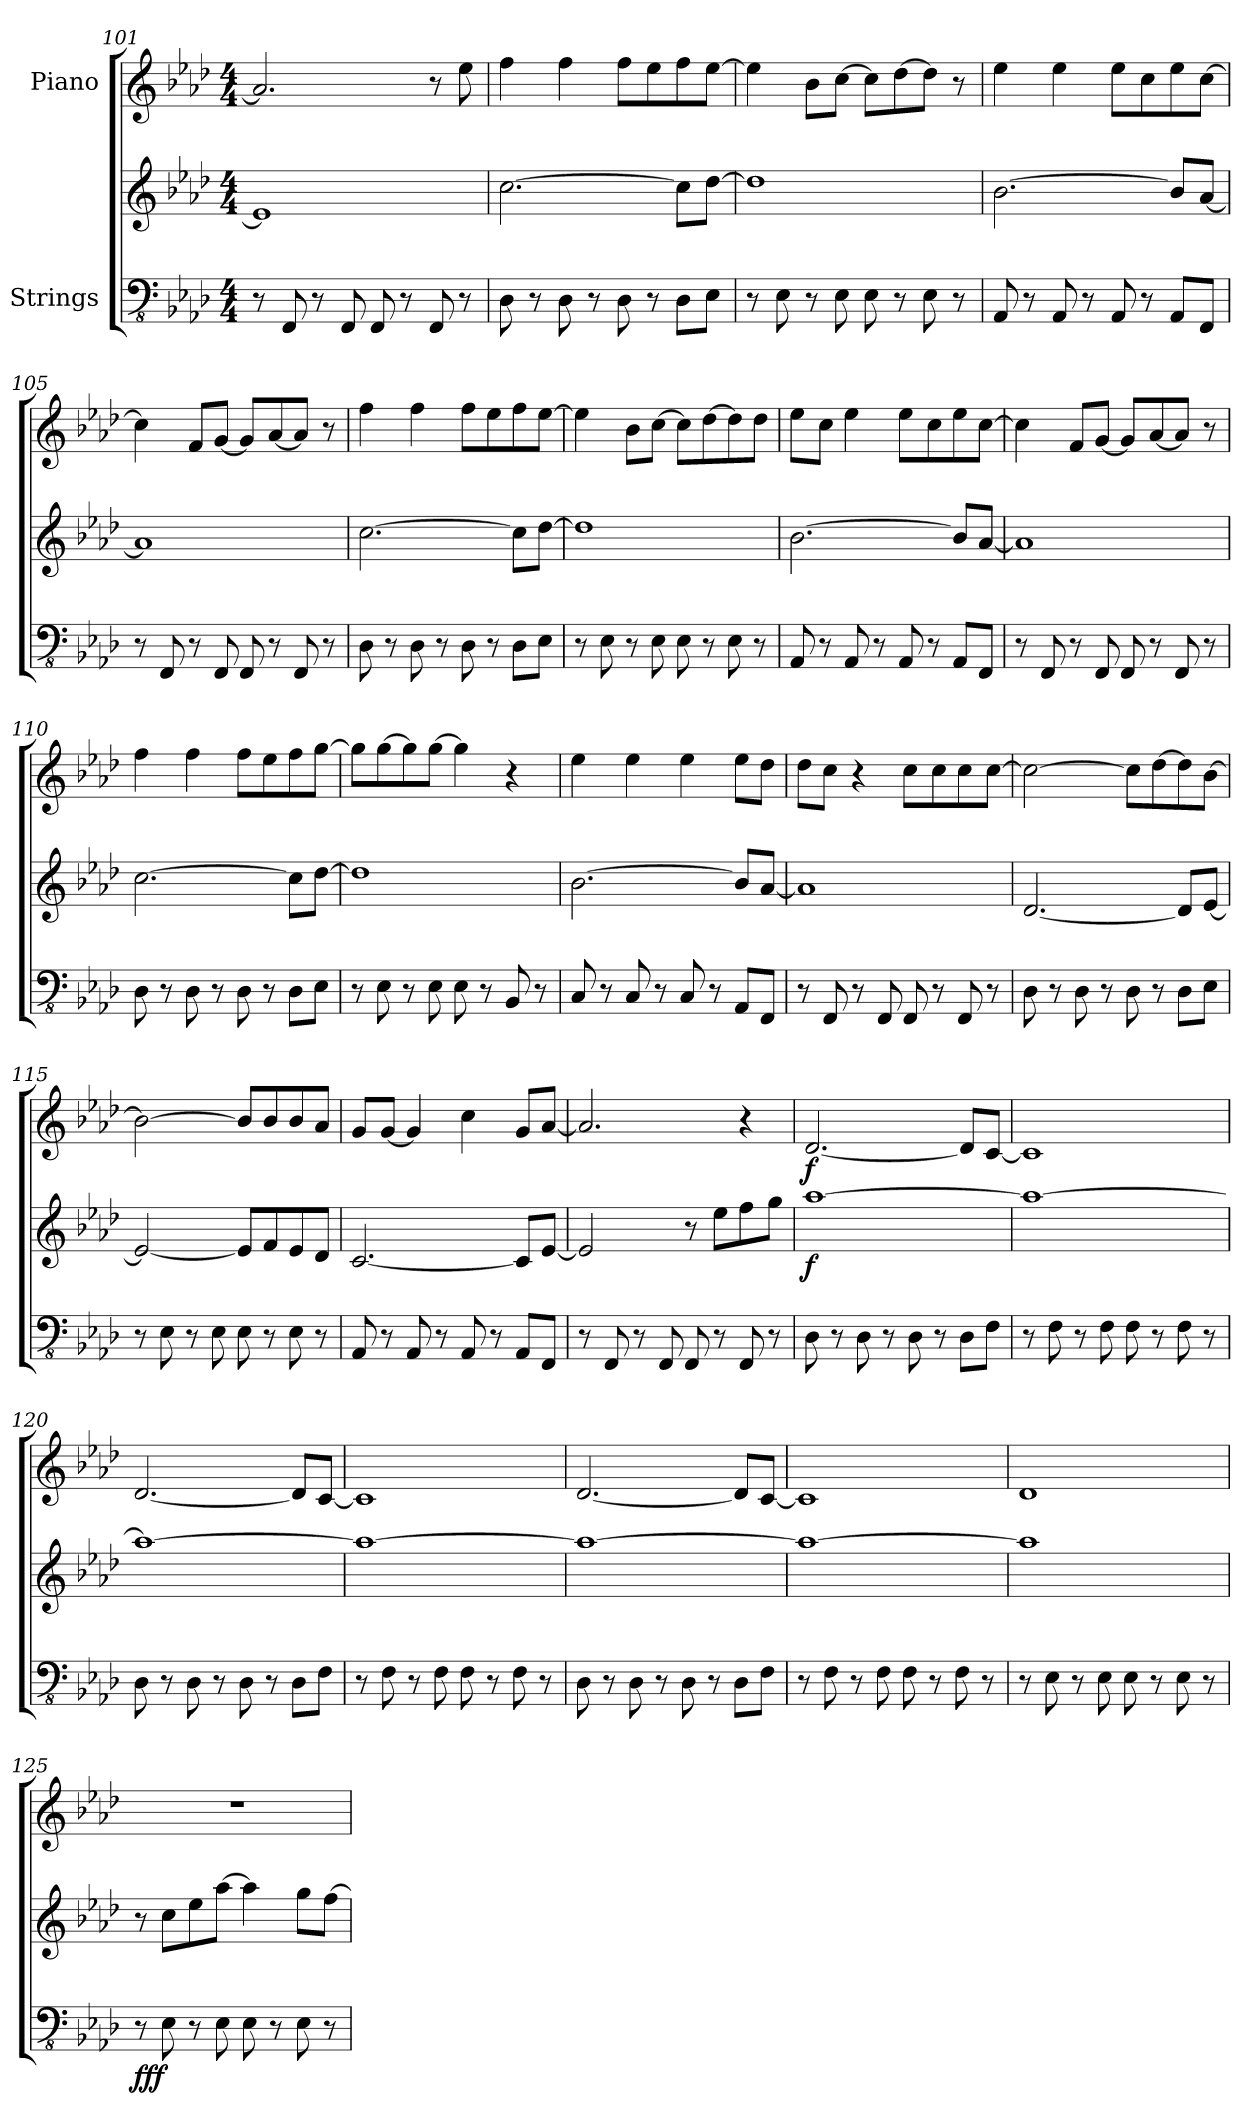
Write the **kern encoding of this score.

**kern	**kern	**dynam	**kern	**dynam
*part2	*part2	*part2	*part1	*part1
*staff3	*staff2	*staff2/3	*staff1	*staff1
*I"Strings	*	*	*I"Piano	*
*clefFv4	*clefG2	*	*clefG2	*
*k[b-e-a-d-]	*k[b-e-a-d-]	*	*k[b-e-a-d-]	*
*M4/4	*M4/4	*	*M4/4	*
=101	=101	=101	=101	=101
8r	1e-]	.	2.a-/]	.
8FFF/	.	.	.	.
8r	.	.	.	.
8FFF/	.	.	.	.
8FFF/	.	.	.	.
8r	.	.	.	.
8FFF/	.	.	8r	.
8r	.	.	8ee-\	.
=102	=102	=102	=102	=102
8DD-\	[2.cc\	.	4ff\	.
8r	.	.	.	.
8DD-\	.	.	4ff\	.
8r	.	.	.	.
8DD-\	.	.	8ff\L	.
8r	.	.	8ee-\	.
8DD-\L	8cc\L]	.	8ff\	.
8EE-\J	[8dd-\J	.	[8ee-\J	.
!!LO:LB:g=z
=103	=103	=103	=103	=103
8r	1dd-]	.	4ee-\]	.
8EE-\	.	.	.	.
8r	.	.	8b-\L	.
8EE-\	.	.	[8cc\J	.
8EE-\	.	.	8cc\L]	.
8r	.	.	[8dd-\	.
8EE-\	.	.	8dd-\J]	.
8r	.	.	8r	.
=104	=104	=104	=104	=104
8AAA-/	[2.b-\	.	4ee-\	.
8r	.	.	.	.
8AAA-/	.	.	4ee-\	.
8r	.	.	.	.
8AAA-/	.	.	8ee-\L	.
8r	.	.	8cc\	.
8AAA-/L	8b-/L]	.	8ee-\	.
8FFF/J	[8a-/J	.	[8cc\J	.
=105	=105	=105	=105	=105
8r	1a-]	.	4cc\]	.
8FFF/	.	.	.	.
8r	.	.	8f/L	.
8FFF/	.	.	[8g/J	.
8FFF/	.	.	8g/L]	.
8r	.	.	[8a-/	.
8FFF/	.	.	8a-/J]	.
8r	.	.	8r	.
!!LO:LB:g=z
=106	=106	=106	=106	=106
8DD-\	[2.cc\	.	4ff\	.
8r	.	.	.	.
8DD-\	.	.	4ff\	.
8r	.	.	.	.
8DD-\	.	.	8ff\L	.
8r	.	.	8ee-\	.
8DD-\L	8cc\L]	.	8ff\	.
8EE-\J	[8dd-\J	.	[8ee-\J	.
=107	=107	=107	=107	=107
8r	1dd-]	.	4ee-\]	.
8EE-\	.	.	.	.
8r	.	.	8b-\L	.
8EE-\	.	.	[8cc\J	.
8EE-\	.	.	8cc\L]	.
8r	.	.	[8dd-\	.
8EE-\	.	.	8dd-\]	.
8r	.	.	8dd-\J	.
=108	=108	=108	=108	=108
8AAA-/	[2.b-\	.	8ee-\L	.
8r	.	.	8cc\J	.
8AAA-/	.	.	4ee-\	.
8r	.	.	.	.
8AAA-/	.	.	8ee-\L	.
8r	.	.	8cc\	.
8AAA-/L	8b-/L]	.	8ee-\	.
8FFF/J	[8a-/J	.	[8cc\J	.
=109	=109	=109	=109	=109
8r	1a-]	.	4cc\]	.
8FFF/	.	.	.	.
8r	.	.	8f/L	.
8FFF/	.	.	[8g/J	.
8FFF/	.	.	8g/L]	.
8r	.	.	[8a-/	.
8FFF/	.	.	8a-/J]	.
8r	.	.	8r	.
!!LO:PB:g=z
=110	=110	=110	=110	=110
8DD-\	[2.cc\	.	4ff\	.
8r	.	.	.	.
8DD-\	.	.	4ff\	.
8r	.	.	.	.
8DD-\	.	.	8ff\L	.
8r	.	.	8ee-\	.
8DD-\L	8cc\L]	.	8ff\	.
8EE-\J	[8dd-\J	.	[8gg\J	.
=111	=111	=111	=111	=111
8r	1dd-]	.	8gg\L]	.
8EE-\	.	.	[8gg\	.
8r	.	.	8gg\]	.
8EE-\	.	.	[8gg\J	.
8EE-\	.	.	4gg\]	.
8r	.	.	.	.
8BBB-/	.	.	4r	.
8r	.	.	.	.
=112	=112	=112	=112	=112
8CC/	[2.b-\	.	4ee-\	.
8r	.	.	.	.
8CC/	.	.	4ee-\	.
8r	.	.	.	.
8CC/	.	.	4ee-\	.
8r	.	.	.	.
8AAA-/L	8b-/L]	.	8ee-\L	.
8FFF/J	[8a-/J	.	8dd-\J	.
=113	=113	=113	=113	=113
8r	1a-]	.	8dd-\L	.
8FFF/	.	.	8cc\J	.
8r	.	.	4r	.
8FFF/	.	.	.	.
8FFF/	.	.	8cc\L	.
8r	.	.	8cc\	.
8FFF/	.	.	8cc\	.
8r	.	.	[8cc\J	.
!!LO:LB:g=z
=114	=114	=114	=114	=114
8DD-\	[2.d-/	.	2cc\_	.
8r	.	.	.	.
8DD-\	.	.	.	.
8r	.	.	.	.
8DD-\	.	.	8cc\L]	.
8r	.	.	[8dd-\	.
8DD-\L	8d-/L]	.	8dd-\]	.
8EE-\J	[8e-/J	.	[8b-\J	.
=115	=115	=115	=115	=115
8r	2e-/_	.	2b-\_	.
8EE-\	.	.	.	.
8r	.	.	.	.
8EE-\	.	.	.	.
8EE-\	8e-/L]	.	8b-/L]	.
8r	8f/	.	8b-/	.
8EE-\	8e-/	.	8b-/	.
8r	8d-/J	.	8a-/J	.
=116	=116	=116	=116	=116
8AAA-/	[2.c/	.	8g/L	.
8r	.	.	[8g/J	.
8AAA-/	.	.	4g/]	.
8r	.	.	.	.
8AAA-/	.	.	4cc\	.
8r	.	.	.	.
8AAA-/L	8c/L]	.	8g/L	.
8FFF/J	[8e-/J	.	[8a-/J	.
=117	=117	=117	=117	=117
8r	2e-/]	.	2.a-/]	.
8FFF/	.	.	.	.
8r	.	.	.	.
8FFF/	.	.	.	.
8FFF/	8r	.	.	.
8r	8ee-\L	.	.	.
8FFF/	8ff\	.	4r	.
8r	8gg\J	.	.	.
!!LO:LB:g=z
=118	=118	=118	=118	=118
!	!	!LO:DY:b	!	!LO:DY:b
8DD-\	[1aa-	f	[2.d-/	f
8r	.	.	.	.
8DD-\	.	.	.	.
8r	.	.	.	.
8DD-\	.	.	.	.
8r	.	.	.	.
8DD-\L	.	.	8d-/L]	.
8FF\J	.	.	[8c/J	.
=119	=119	=119	=119	=119
8r	1aa-_	.	1c]	.
8FF\	.	.	.	.
8r	.	.	.	.
8FF\	.	.	.	.
8FF\	.	.	.	.
8r	.	.	.	.
8FF\	.	.	.	.
8r	.	.	.	.
=120	=120	=120	=120	=120
8DD-\	1aa-_	.	[2.d-/	.
8r	.	.	.	.
8DD-\	.	.	.	.
8r	.	.	.	.
8DD-\	.	.	.	.
8r	.	.	.	.
8DD-\L	.	.	8d-/L]	.
8FF\J	.	.	[8c/J	.
=121	=121	=121	=121	=121
8r	1aa-_	.	1c]	.
8FF\	.	.	.	.
8r	.	.	.	.
8FF\	.	.	.	.
8FF\	.	.	.	.
8r	.	.	.	.
8FF\	.	.	.	.
8r	.	.	.	.
!!LO:LB:g=z
=122	=122	=122	=122	=122
8DD-\	1aa-_	.	[2.d-/	.
8r	.	.	.	.
8DD-\	.	.	.	.
8r	.	.	.	.
8DD-\	.	.	.	.
8r	.	.	.	.
8DD-\L	.	.	8d-/L]	.
8FF\J	.	.	[8c/J	.
=123	=123	=123	=123	=123
8r	1aa-_	.	1c]	.
8FF\	.	.	.	.
8r	.	.	.	.
8FF\	.	.	.	.
8FF\	.	.	.	.
8r	.	.	.	.
8FF\	.	.	.	.
8r	.	.	.	.
=124	=124	=124	=124	=124
8r	1aa-]	.	1d-	.
8EE-\	.	.	.	.
8r	.	.	.	.
8EE-\	.	.	.	.
8EE-\	.	.	.	.
8r	.	.	.	.
8EE-\	.	.	.	.
8r	.	.	.	.
=125	=125	=125	=125	=125
!	!	!LO:DY:b=2	!	!
!	!	!LO:DY:n=1:b	!	!
8r	8r	ff f	1r	.
8EE-\	8cc\L	.	.	.
8r	8ee-\	.	.	.
8EE-\	[8aa-\J	.	.	.
8EE-\	4aa-\]	.	.	.
8r	.	.	.	.
8EE-\	8gg\L	.	.	.
8r	[8ff\J	.	.	.
=	=	=	=	=
*-	*-	*-	*-	*-
